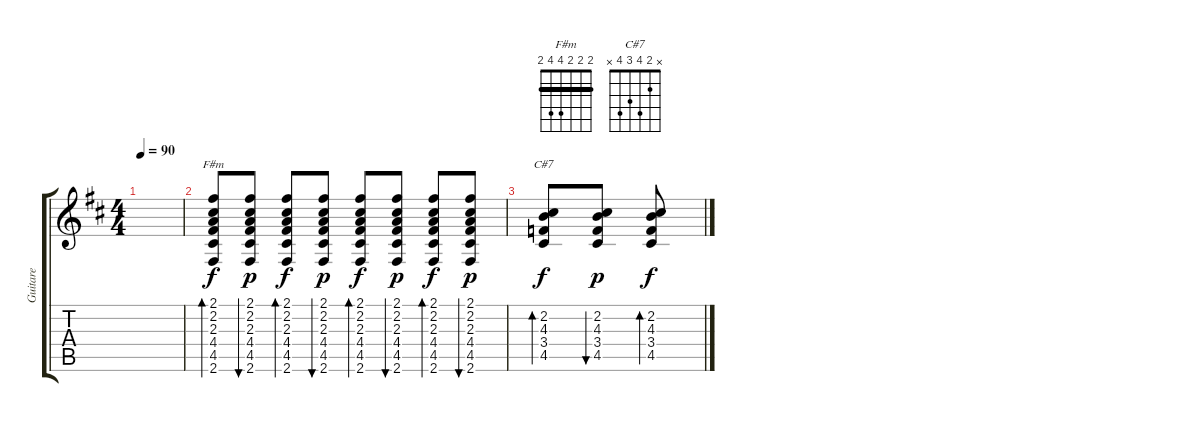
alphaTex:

\track ("Guitare" "Guitare") {instrument acousticguitarsteel}
\staff {score tabs}
\tuning (E4 B3 G3 D3 A2 E2) {hide}
\chord ("F#m" 2 2 2 4 4 2) {barre 2}
\chord ("C#7" x 2 4 3 4 x)
\ts (4 4)
\tempo 90
\clef g2
\ks d
|
(2.1 2.2 2.3 4.4 4.5 2.6).8{bd 60 ch "F#m"} (2.1 2.2 2.3 4.4 4.5 2.6).8{bu 60 dy p} (2.1 2.2 2.3 4.4 4.5 2.6).8{bd 60 dy f} (2.1 2.2 2.3 4.4 4.5 2.6).8{bu 60 dy p} (2.1 2.2 2.3 4.4 4.5 2.6).8{bd 60 dy f} (2.1 2.2 2.3 4.4 4.5 2.6).8{bu 60 dy p} (2.1 2.2 2.3 4.4 4.5 2.6).8{bd 60 dy f} (2.1 2.2 2.3 4.4 4.5 2.6).8{bu 60 dy p} |
(2.2 4.3 3.4 4.5).8{bd 60 ch "C#7" dy f} (2.2 4.3 3.4 4.5).8{bu 60 dy p} (2.2 4.3 3.4 4.5).8{bd 60 dy f}
